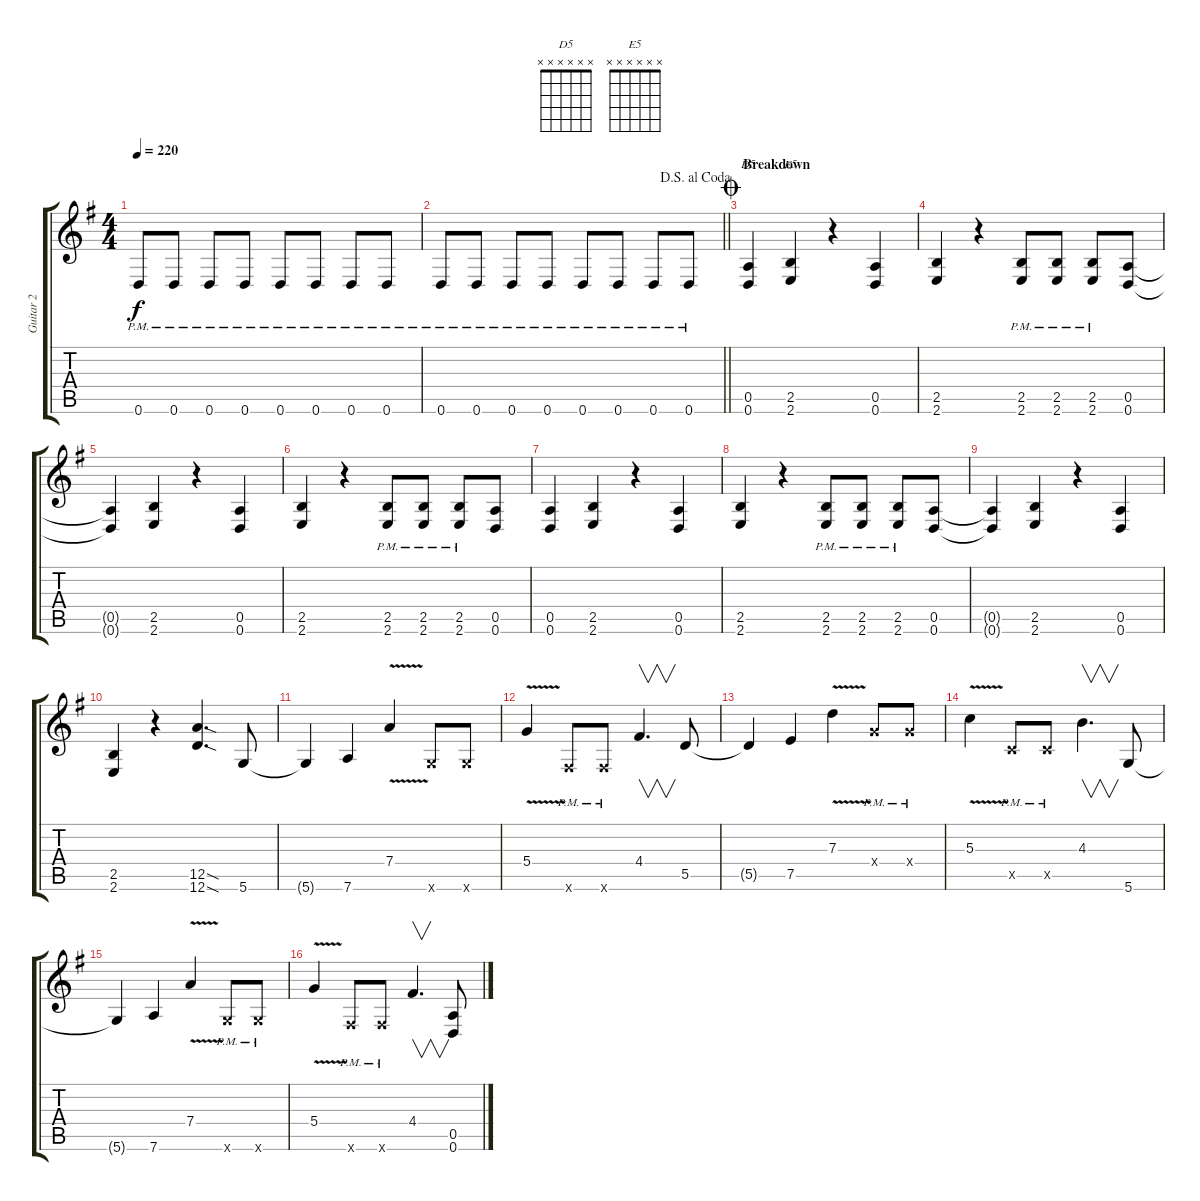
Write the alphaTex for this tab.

\track ("Guitar 2" "Guitar 2") {instrument distortionguitar}
\staff {score tabs}
\tuning (E4 B3 G3 D3 A2 D2) {hide}
\chord ("D5" x x x x x x)
\chord ("E5" x x x x x x)
\ts (4 4)
\tempo 220
\clef g2
\ks eminor
0.6{pm}.8{dy f} 0.6{pm}.8 0.6{pm}.8 0.6{pm}.8 0.6{pm}.8 0.6{pm}.8 0.6{pm}.8 0.6{pm}.8 |
\jump dalsegnoalcoda
\barLineRight lightlight
0.6{pm}.8 0.6{pm}.8 0.6{pm}.8 0.6{pm}.8 0.6{pm}.8 0.6{pm}.8 0.6{pm}.8 0.6{pm}.8 |
\section ("" "Breakdown")
\jump coda
(0.5 0.6).4{ch "D5"} (2.5 2.6).4{ch "E5"} r.4 (0.5 0.6).4 |
(2.5 2.6).4 r.4 (2.5{pm} 2.6{pm}).8 (2.5{pm} 2.6{pm}).8 (2.5{pm} 2.6{pm}).8 (0.5 0.6).8 |
(0.5{t} 0.6{t}).4 (2.5 2.6).4 r.4 (0.5 0.6).4 |
(2.5 2.6).4 r.4 (2.5{pm} 2.6{pm}).8 (2.5{pm} 2.6{pm}).8 (2.5{pm} 2.6{pm}).8 (0.5 0.6).8 |
(0.5 0.6).4 (2.5 2.6).4 r.4 (0.5 0.6).4 |
(2.5 2.6).4 r.4 (2.5{pm} 2.6{pm}).8 (2.5{pm} 2.6{pm}).8 (2.5{pm} 2.6{pm}).8 (0.5 0.6).8 |
(0.5{t} 0.6{t}).4 (2.5 2.6).4 r.4 (0.5 0.6).4 |
(2.5 2.6).4 r.4 (12.5{sod} 12.6{sod}).4{d} 5.6.8 |
5.6{t}.4 7.6.4 7.4{v}.4 5.6{x}.8 5.6{x}.8 |
5.4{v}.4 4.6{pm x}.8 4.6{pm x}.8 4.4.4{v d} 5.5.8 |
5.5{t}.4 7.5.4 7.3{v}.4 5.4{pm x}.8 5.4{pm x}.8 |
5.3{v}.4 3.5{pm x}.8 3.5{pm x}.8 4.3.4{v d} 5.6.8 |
5.6{t}.4 7.6.4 7.4{v}.4 5.6{pm x}.8 5.6{pm x}.8 |
5.4{v}.4 4.6{pm x}.8 4.6{pm x}.8 4.4.4{v d} (0.5 0.6).8
